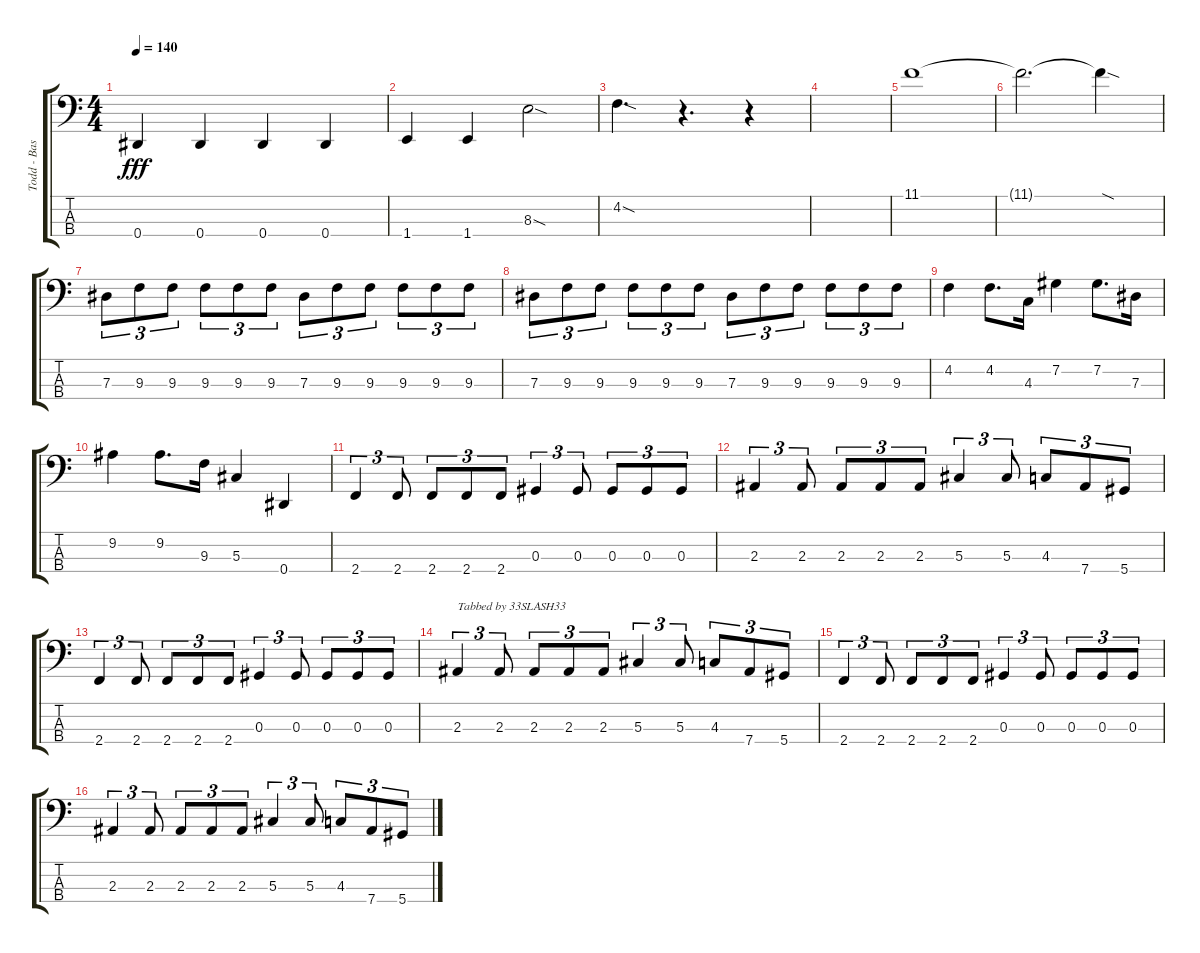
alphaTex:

\track ("Todd - Bass Guitar" "Todd - Bas") {instrument electricbasspick}
\staff {score tabs}
\tuning (Gb2 Db2 Ab1 Eb1) {hide}
\ts (4 4)
\tempo 140
\clef f4
\ks c
0.4.4{dy fff} 0.4.4 0.4.4 0.4.4 |
1.4.4 1.4.4 8.3{sod}.2 |
4.2{sod}.4{d} r.4{d} r.4 |
|
11.1.1 |
11.1{t}.2{d} 11.1{sod t}.4 |
7.3.8{tu (3 2)} 9.3.8{tu (3 2)} 9.3.8{tu (3 2)} 9.3.8{tu (3 2)} 9.3.8{tu (3 2)} 9.3.8{tu (3 2)} 7.3.8{tu (3 2)} 9.3.8{tu (3 2)} 9.3.8{tu (3 2)} 9.3.8{tu (3 2)} 9.3.8{tu (3 2)} 9.3.8{tu (3 2)} |
7.3.8{tu (3 2)} 9.3.8{tu (3 2)} 9.3.8{tu (3 2)} 9.3.8{tu (3 2)} 9.3.8{tu (3 2)} 9.3.8{tu (3 2)} 7.3.8{tu (3 2)} 9.3.8{tu (3 2)} 9.3.8{tu (3 2)} 9.3.8{tu (3 2)} 9.3.8{tu (3 2)} 9.3.8{tu (3 2)} |
4.2.4 4.2.8{d} 4.3.16 7.2.4 7.2.8{d} 7.3.16 |
9.2.4 9.2.8{d} 9.3.16 5.3.4 0.4.4 |
2.4.4{tu (3 2)} 2.4.8{tu (3 2)} 2.4.8{tu (3 2)} 2.4.8{tu (3 2)} 2.4.8{tu (3 2)} 0.3.4{tu (3 2)} 0.3.8{tu (3 2)} 0.3.8{tu (3 2)} 0.3.8{tu (3 2)} 0.3.8{tu (3 2)} |
2.3.4{tu (3 2)} 2.3.8{tu (3 2)} 2.3.8{tu (3 2)} 2.3.8{tu (3 2)} 2.3.8{tu (3 2)} 5.3.4{tu (3 2)} 5.3.8{tu (3 2)} 4.3.8{tu (3 2)} 7.4.8{tu (3 2)} 5.4.8{tu (3 2)} |
2.4.4{tu (3 2)} 2.4.8{tu (3 2)} 2.4.8{tu (3 2)} 2.4.8{tu (3 2)} 2.4.8{tu (3 2)} 0.3.4{tu (3 2)} 0.3.8{tu (3 2)} 0.3.8{tu (3 2)} 0.3.8{tu (3 2)} 0.3.8{tu (3 2)} |
2.3.4{tu (3 2) txt "Tabbed by 33SLASH33"} 2.3.8{tu (3 2)} 2.3.8{tu (3 2)} 2.3.8{tu (3 2)} 2.3.8{tu (3 2)} 5.3.4{tu (3 2)} 5.3.8{tu (3 2)} 4.3.8{tu (3 2)} 7.4.8{tu (3 2)} 5.4.8{tu (3 2)} |
2.4.4{tu (3 2)} 2.4.8{tu (3 2)} 2.4.8{tu (3 2)} 2.4.8{tu (3 2)} 2.4.8{tu (3 2)} 0.3.4{tu (3 2)} 0.3.8{tu (3 2)} 0.3.8{tu (3 2)} 0.3.8{tu (3 2)} 0.3.8{tu (3 2)} |
2.3.4{tu (3 2)} 2.3.8{tu (3 2)} 2.3.8{tu (3 2)} 2.3.8{tu (3 2)} 2.3.8{tu (3 2)} 5.3.4{tu (3 2)} 5.3.8{tu (3 2)} 4.3.8{tu (3 2)} 7.4.8{tu (3 2)} 5.4.8{tu (3 2)}
